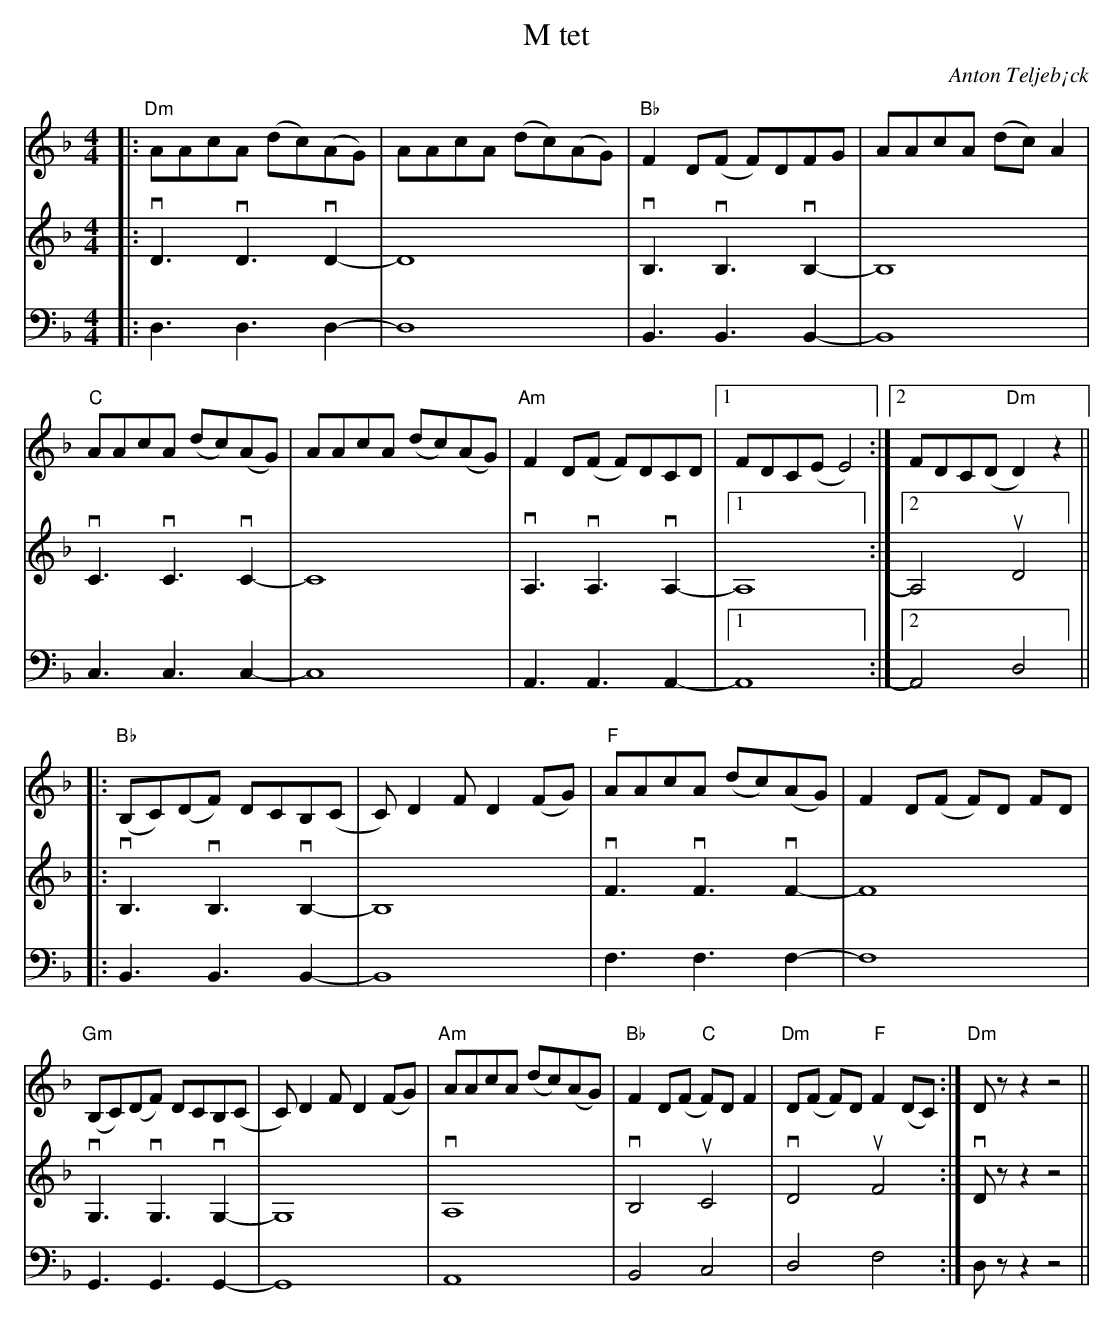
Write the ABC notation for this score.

X:1
T:M tet
C:Anton Teljeb¡ck
M:4/4
L:1/8
K:Dm
V:1
|: "Dm" AAcA (dc)(AG) | AAcA (dc)(AG) | "Bb" F2D(F F)DFG | AAcA (dc)A2 |
"C" AAcA (dc)(AG) | AAcA (dc)(AG) |"Am" F2D(F F)DCD |1 FDC(E E4) :|2 FDC(D "Dm"D2)z2 ||
|:"Bb"(B,C)(DF) DCB,(C | C)D2F D2(FG) |"F" AAcA (dc)(AG) | F2 D(F F)D FD |
"Gm" (B,C)(DF) DCB,(C | C)D2F D2(FG) |"Am" AAcA (dc)(AG) | "Bb" F2D(F "C" F)DF2 |"Dm"D(F F)D "F"F2 (DC):|"Dm"Dz z2 z4 ||
V:2
|:vD3vD3vD2- |  D8 | vB,3vB,3vB,2- | B,8 | vC3vC3vC2- |  C8 | vA,3vA,3vA,2- |1 A,8 :|2 A,4uD4 ||
|: vB,3vB,3vB,2- | B,8 | vF3vF3vF2- | F8 | vG,3vG,3vG,2- | G,8 | vA,8 | vB,4 uC4 | vD4 uF4 :| vDz z2 z4 ||
V:3
|:D,3D,3D,2- |  D,8 | B,,3B,,3B,,2- | B,,8 | C,3C,3C,2- |  C,8 | A,,3A,,3A,,2- |1 A,,8 :|2 A,,4D,4 ||
|: B,,3B,,3B,,2- | B,,8 | F,3F,3F,2- | F,8 | G,,3G,,3G,,2- | G,,8 | A,,8 | B,,4 C,4 | D,4 F,4 :| D,z z2 z4 ||
